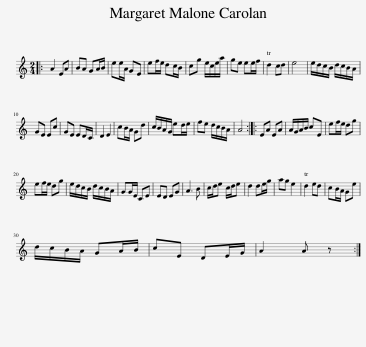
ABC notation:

X:1
L:1/8
M:2/4
I:linebreak $
K:C
V:1 treble
V:1
|: A2 EA | BA GA/B/ | ee/A/ GE | ef/e/ dc/B/ | cg e/c/e/a/ | %5
 ge ee/f/ | d2 cd | e4 | e/d/c/B/ d/c/B/A/ |$ GE Ec | %10
 GE ED/C/ | D2 E2 | cB/A/ Gd | c/B/A/G/ ed/e/ | fe d/c/B/A/ | %15
 A4 :: EA EA | A/G/A/B/ cE | ef/e/ dg |$ ef/e/ dg | %20
 e/d/c/B/ d/c/B/A/ | GG/E/ CE | ED EG | A3 B | c/d/e c/d/e | %25
 d2 de/g/ | ag e2 | d2 ed | cB/A/ Ge |$ d/c/B/A/ GA/B/ | %30
 cE DE/G/ | A2 A z :| %32
